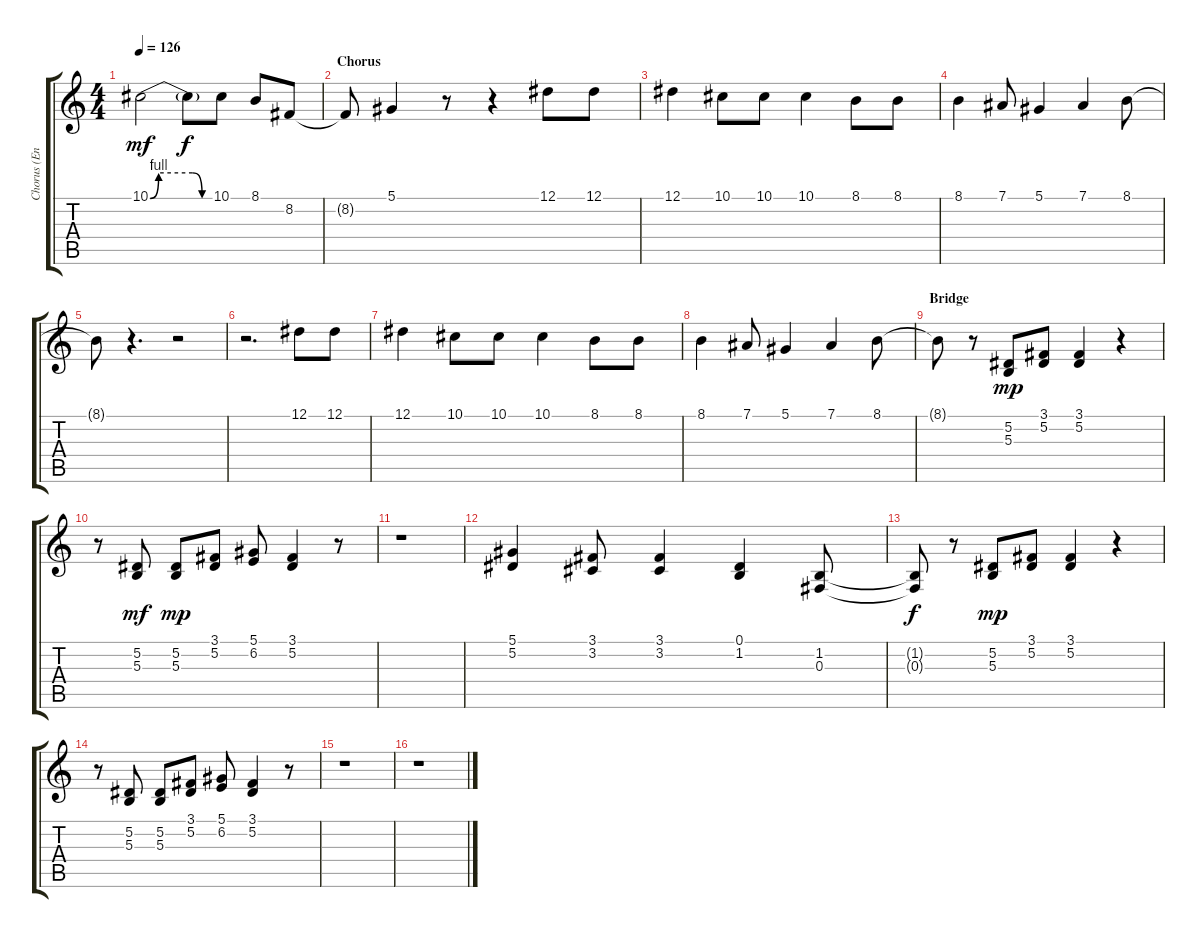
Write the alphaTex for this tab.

\track ("Chorus (English)" "Chorus (En") {instrument choiraahs}
\staff {score tabs}
\tuning (Eb4 Bb3 Gb3 Db3 Ab2 Eb2) {hide}
\ts (4 4)
\tempo 126
\clef g2
\ks c
10.1{be (custom 0 0 8 4 40 4 49 0 60 0)}.2{dy mf} 10.1{t}.8{dy f} 10.1.8 8.1.8 8.2.8 |
\section ("" "Chorus")
8.2{t}.8 5.1.4 r.8 r.4 12.1.8 12.1.8 |
12.1.4 10.1.8 10.1.8 10.1.4 8.1.8 8.1.8 |
8.1.4 7.1.8 5.1.4 7.1.4 8.1.8 |
8.1{t}.8 r.4{d} r.2 |
r.2{d} 12.1.8 12.1.8 |
12.1.4 10.1.8 10.1.8 10.1.4 8.1.8 8.1.8 |
8.1.4 7.1.8 5.1.4 7.1.4 8.1.8 |
\section ("" "Bridge")
8.1{t}.8 r.8 (5.2 5.3).8{dy mp} (3.1 5.2).8 (3.1 5.2).4 r.4 |
r.8 (5.2 5.3).8{dy mf} (5.2 5.3).8{dy mp} (3.1 5.2).8 (5.1 6.2).8 (3.1 5.2).4 r.8 |
r.1 |
(5.1 5.2).4 (3.1 3.2).8 (3.1 3.2).4 (0.1 1.2).4 (1.2 0.3).8 |
(1.2{t} 0.3{t}).8{dy f} r.8 (5.2 5.3).8{dy mp} (3.1 5.2).8 (3.1 5.2).4 r.4 |
r.8 (5.2 5.3).8 (5.2 5.3).8 (3.1 5.2).8 (5.1 6.2).8 (3.1 5.2).4 r.8 |
r.1 |
r.1
